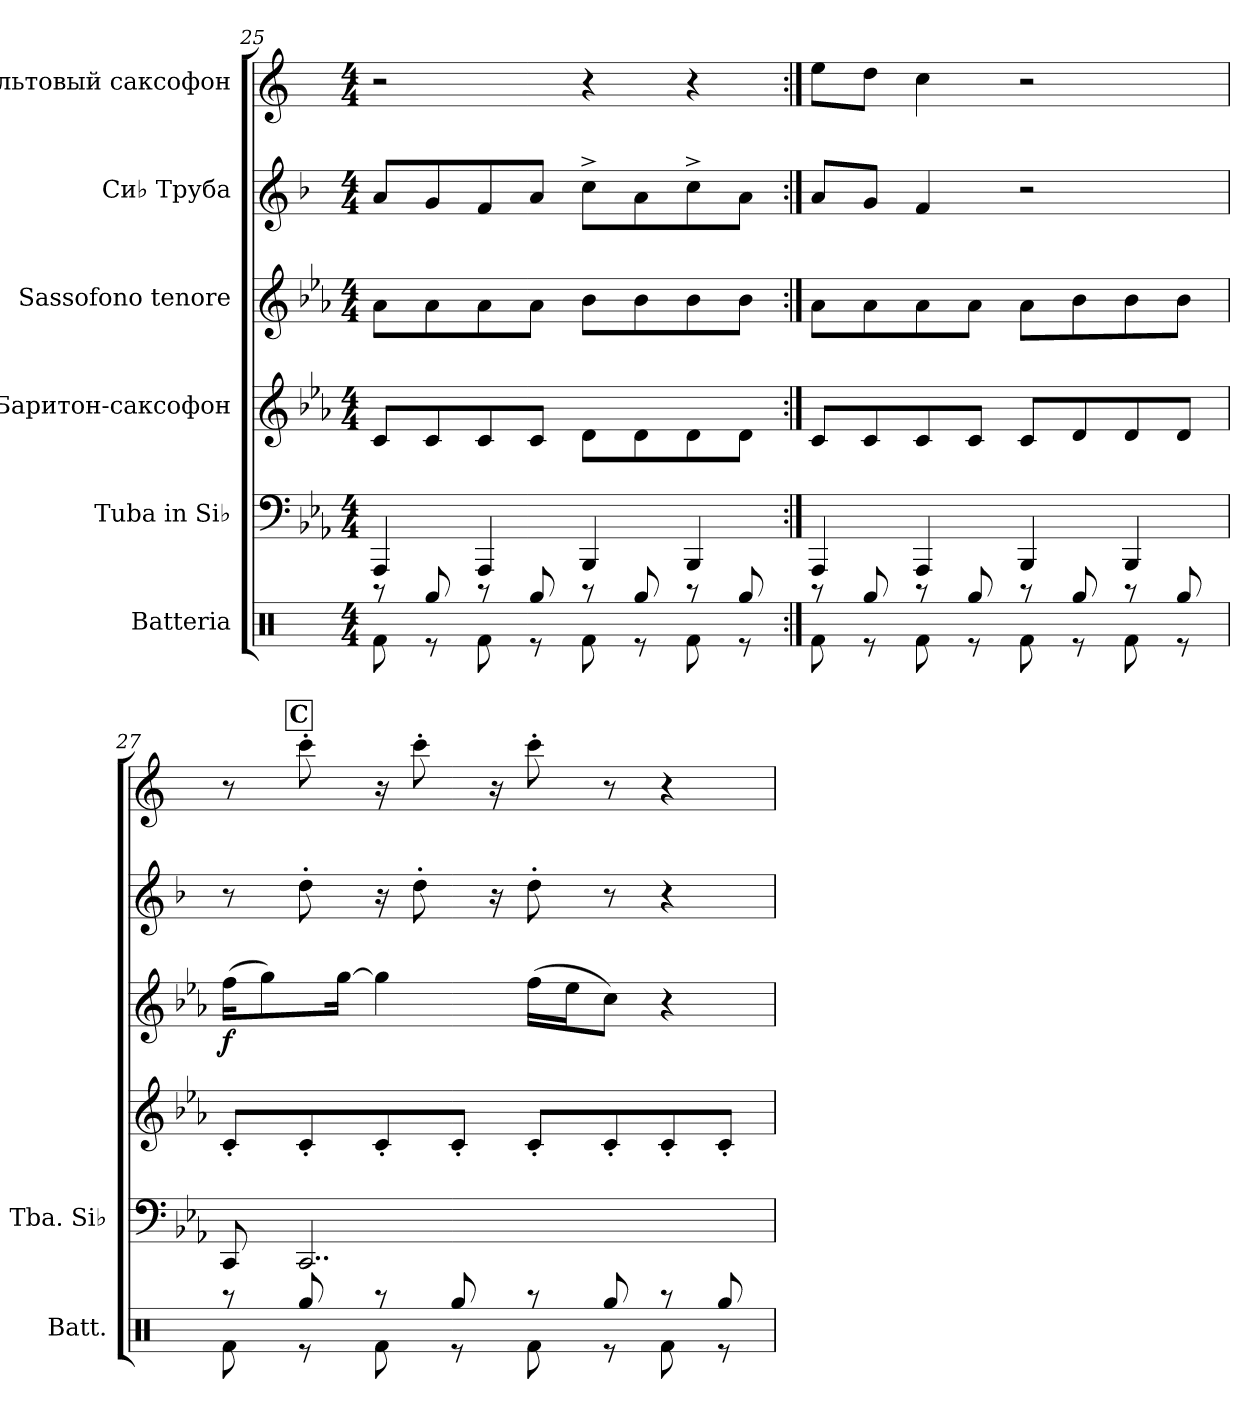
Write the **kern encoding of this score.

**kern	**kern	**kern	**kern	**dynam	**kern	**kern
*part6	*part5	*part4	*part3	*part3	*part2	*part1
*staff6	*staff5	*staff4	*staff3	*staff3	*staff2	*staff1
*I"Batteria	*I"Tuba in Si♭	*I"Баритон-саксофон	*I"Sassofono tenore	*	*I"Си♭ Труба	*I"Альтовый саксофон
*I'Batt.	*I'Tba. Si♭	*	*	*	*	*
*clefX	*clefF4	*clefG2	*clefG2	*	*clefG2	*clefG2
*	*	*ITrd12c21	*ITrd8c14	*	*ITrd1c2	*ITrd5c9
*k[]	*k[b-e-a-]	*k[b-e-a-]	*k[b-e-a-]	*	*k[b-e-a-]	*k[b-e-a-]
*M4/4	*M4/4	*M4/4	*M4/4	*	*M4/4	*M4/4
=25	=25	=25	=25	=25	=25	=25
*^	*	*	*	*	*	*
8r	8Rf\	4AAA-/	8C/L	8A-\L	.	8g/L	2r
8Rgg/	8r	.	8C/	8A-\	.	8f/	.
8r	8Rf\	4AAA-/	8C/	8A-\	.	8e-/	.
8Rgg/	8r	.	8C/J	8A-\J	.	8g/J	.
8r	8Rf\	4BBB-/	8D\L	8B-\L	.	8b-^\L	4r
8Rgg/	8r	.	8D\	8B-\	.	8g\	.
8r	8Rf\	4BBB-/	8D\	8B-\	.	8b-^\	4r
8Rgg/	8r	.	8D\J	8B-\J	.	8g\J	.
!!LO:PB:g=z
=26:|!	=26:|!	=26:|!	=26:|!	=26:|!	=26:|!	=26:|!	=26:|!
8r	8Rf\	4AAA-/	8C/L	8A-\L	.	8g/L	8g\L
8Rgg/	8r	.	8C/	8A-\	.	8f/J	8f\J
8r	8Rf\	4AAA-/	8C/	8A-\	.	4e-/	4e-\
8Rgg/	8r	.	8C/J	8A-\J	.	.	.
8r	8Rf\	4BBB-/	8C/L	8A-\L	.	2r	2r
8Rgg/	8r	.	8D/	8B-\	.	.	.
8r	8Rf\	4BBB-/	8D/	8B-\	.	.	.
8Rgg/	8r	.	8D/J	8B-\J	.	.	.
!!LO:REH:place=s1:a:B:fs=14:t=C:qo=0.5
=27	=27	=27	=27	=27	=27	=27	=27
!	!	!	!	!	!LO:DY:b	!	!
8r	8Rf\	8CC/	8C'/L	(16f\KL	f	8r	8r
.	.	.	.	8g\)	.	.	.
8Rgg/	8r	2..CC/	8C'/	.	.	8cc'\	8ee-'\
.	.	.	.	[16g\Jk	.	.	.
8r	8Rf\	.	8C'/	4g\]	.	16r	16r
.	.	.	.	.	.	8cc'\	8ee-'\
8Rgg/	8r	.	8C'/J	.	.	.	.
.	.	.	.	.	.	16r	16r
8r	8Rf\	.	8C'/L	(16f\LL	.	8cc'\	8ee-'\
.	.	.	.	16e-\J	.	.	.
8Rgg/	8r	.	8C'/	8c\J)	.	8r	8r
8r	8Rf\	.	8C'/	4r	.	4r	4r
8Rgg/	8r	.	8C'/J	.	.	.	.
*v	*v	*	*	*	*	*	*
=	=	=	=	=	=	=
*-	*-	*-	*-	*-	*-	*-
